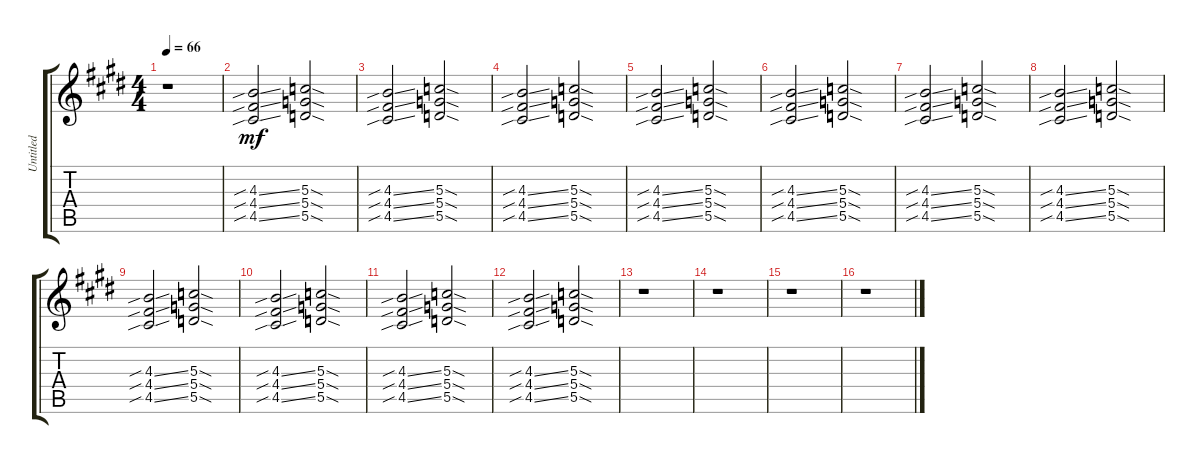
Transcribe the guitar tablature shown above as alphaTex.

\track ("Untitled" "Untitled") {instrument distortionguitar}
\staff {score tabs}
\tuning (E4 B3 G3 D3 A2 E2) {hide}
\ts (4 4)
\tempo 66
\clef g2
\ks e
r.1{dy ff} |
(4.3{sib ss} 4.4{sib ss} 4.5{sib ss}).2{dy mf} (5.3{sod} 5.4{sod} 5.5{sod}).2 |
(4.3{sib ss} 4.4{sib ss} 4.5{sib ss}).2 (5.3{sod} 5.4{sod} 5.5{sod}).2 |
(4.3{sib ss} 4.4{sib ss} 4.5{sib ss}).2 (5.3{sod} 5.4{sod} 5.5{sod}).2 |
(4.3{sib ss} 4.4{sib ss} 4.5{sib ss}).2 (5.3{sod} 5.4{sod} 5.5{sod}).2 |
(4.3{sib ss} 4.4{sib ss} 4.5{sib ss}).2 (5.3{sod} 5.4{sod} 5.5{sod}).2 |
(4.3{sib ss} 4.4{sib ss} 4.5{sib ss}).2 (5.3{sod} 5.4{sod} 5.5{sod}).2 |
(4.3{sib ss} 4.4{sib ss} 4.5{sib ss}).2 (5.3{sod} 5.4{sod} 5.5{sod}).2 |
(4.3{sib ss} 4.4{sib ss} 4.5{sib ss}).2 (5.3{sod} 5.4{sod} 5.5{sod}).2 |
(4.3{sib ss} 4.4{sib ss} 4.5{sib ss}).2 (5.3{sod} 5.4{sod} 5.5{sod}).2 |
(4.3{sib ss} 4.4{sib ss} 4.5{sib ss}).2 (5.3{sod} 5.4{sod} 5.5{sod}).2 |
(4.3{sib ss} 4.4{sib ss} 4.5{sib ss}).2 (5.3{sod} 5.4{sod} 5.5{sod}).2 |
r.1 |
r.1 |
r.1 |
r.1
